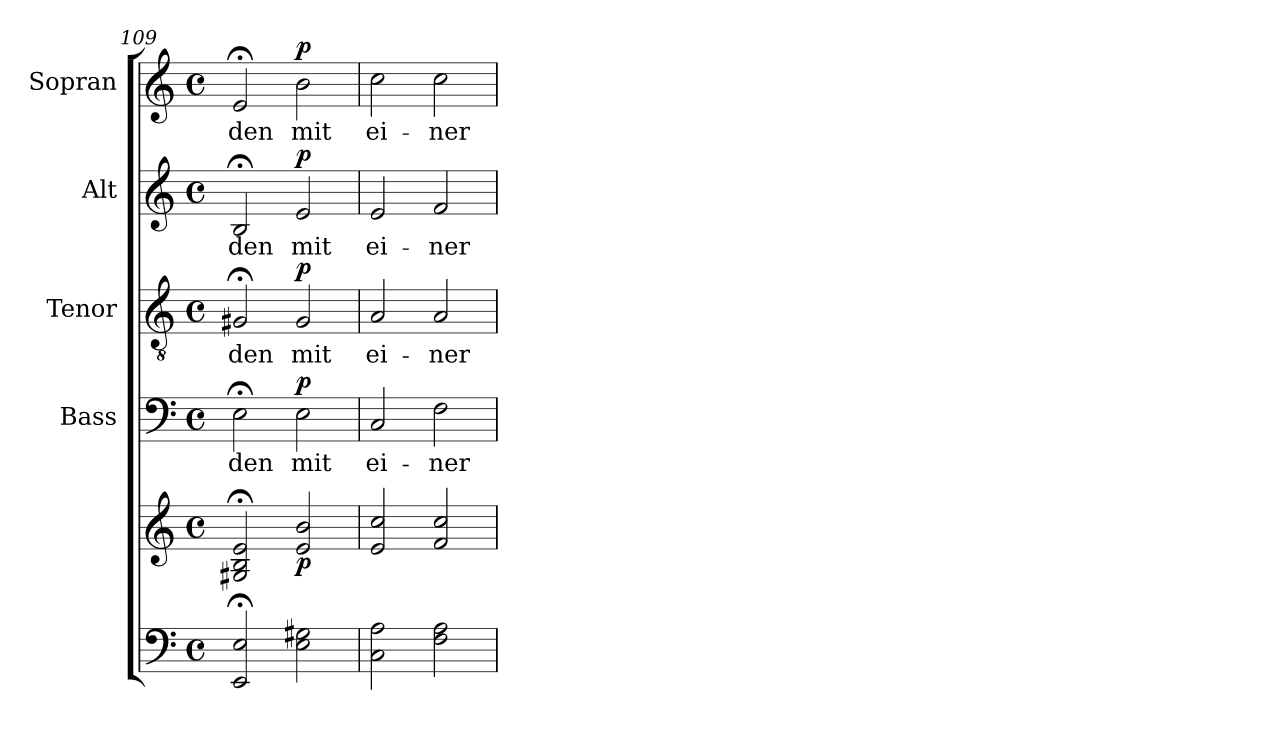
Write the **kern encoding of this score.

**kern	**kern	**dynam	**kern	**text	**dynam	**kern	**text	**dynam	**kern	**text	**dynam	**kern	**text	**dynam
*part5	*part5	*part5	*part4	*part4	*part4	*part3	*part3	*part3	*part2	*part2	*part2	*part1	*part1	*part1
*staff6	*staff5	*staff5/6	*staff4	*staff4	*staff4	*staff3	*staff3	*staff3	*staff2	*staff2	*staff2	*staff1	*staff1	*staff1
*	*	*	*I"Bass	*	*	*I"Tenor	*	*	*I"Alt	*	*	*I"Sopran	*	*
*	*	*	*I'B.	*	*	*I'T.	*	*	*I'A.	*	*	*I'S.	*	*
*clefF4	*clefG2	*	*clefF4	*	*	*clefGv2	*	*	*clefG2	*	*	*clefG2	*	*
*k[]	*k[]	*	*k[]	*	*	*k[]	*	*	*k[]	*	*	*k[]	*	*
*C:	*C:	*	*C:	*	*	*C:	*	*	*C:	*	*	*C:	*	*
*M4/4	*M4/4	*	*M4/4	*	*	*M4/4	*	*	*M4/4	*	*	*M4/4	*	*
*met(c)	*met(c)	*	*met(c)	*	*	*met(c)	*	*	*met(c)	*	*	*met(c)	*	*
=109	=109	=109	=109	=109	=109	=109	=109	=109	=109	=109	=109	=109	=109	=109
!	!	!	!	!LO:LY:b	!	!	!LO:LY:b	!	!	!LO:LY:b	!	!	!LO:LY:b	!
2EE/;< 2E/;<	2G#X/;< 2B/;< 2e/;<	.	2E;<\	-den	.	2G#X;</	-den	.	2B;</	-den	.	2e;</	-den	.
!	!	!LO:DY:b	!	!LO:LY:b	!LO:DY:a	!	!LO:LY:b	!LO:DY:a	!	!LO:LY:b	!LO:DY:a	!	!LO:LY:b	!LO:DY:a
2E\ 2G#X\	2e/ 2b/	p	2E\	mit	p	2G#/	mit	p	2e/	mit	p	2b\	mit	p
=110	=110	=110	=110	=110	=110	=110	=110	=110	=110	=110	=110	=110	=110	=110
!	!	!	!	!LO:LY:b	!	!	!LO:LY:b	!	!	!LO:LY:b	!	!	!LO:LY:b	!
2C\ 2A\	2e/ 2cc/	.	2C/	ei-	.	2A/	ei-	.	2e/	ei-	.	2cc\	ei-	.
!	!	!	!	!LO:LY:b	!	!	!LO:LY:b	!	!	!LO:LY:b	!	!	!LO:LY:b	!
2F\ 2A\	2f/ 2cc/	.	2F\	-ner	.	2A/	-ner	.	2f/	-ner	.	2cc\	-ner	.
=	=	=	=	=	=	=	=	=	=	=	=	=	=	=
*-	*-	*-	*-	*-	*-	*-	*-	*-	*-	*-	*-	*-	*-	*-
